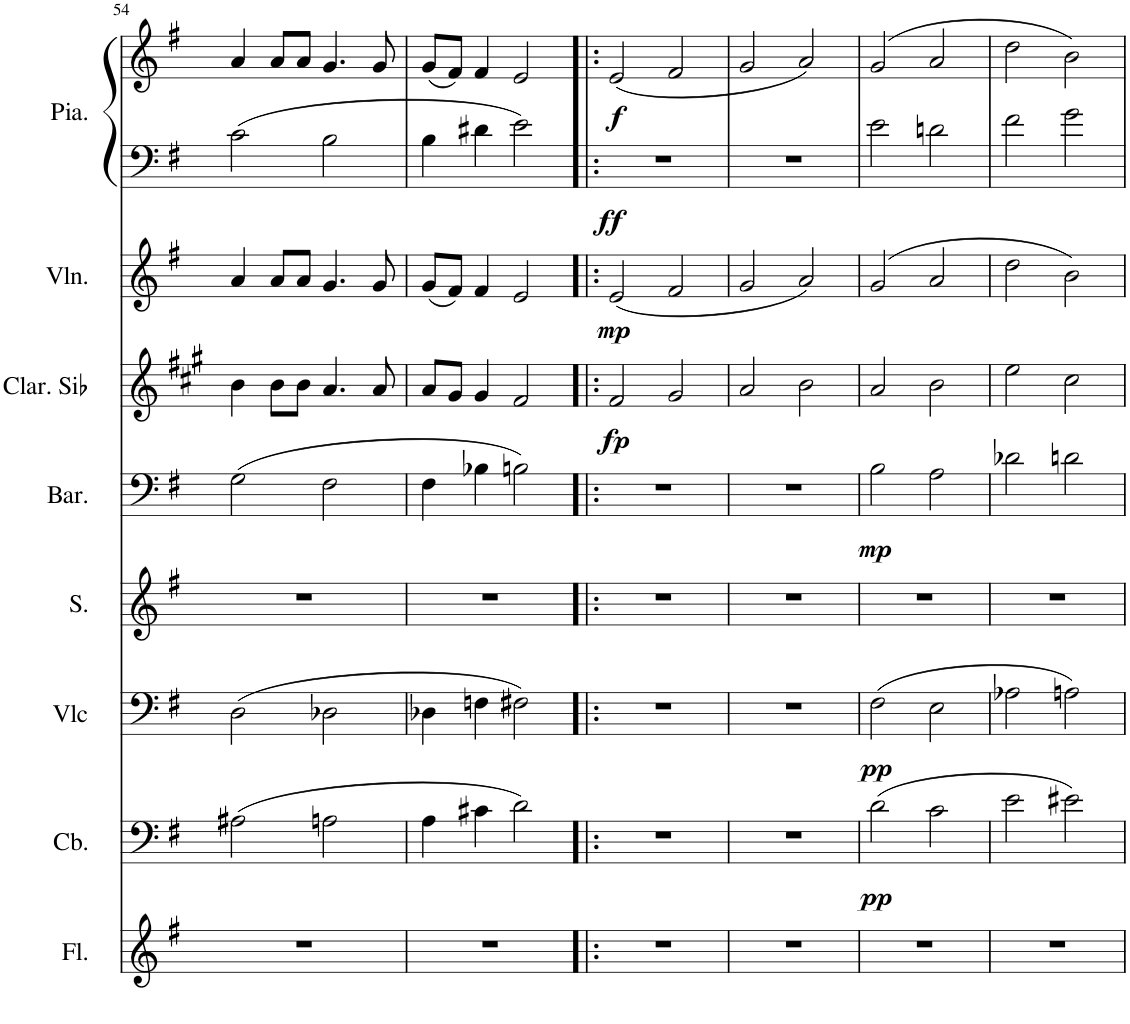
**kern	**kern	**dynam	**kern	**dynam	**kern	**kern	**dynam	**kern	**dynam	**kern	**dynam	**kern	**kern	**dynam
*part8	*part7	*part7	*part6	*part6	*part5	*part4	*part4	*part3	*part3	*part2	*part2	*part1	*part1	*part1
*staff9	*staff8	*staff8	*staff7	*staff7	*staff6	*staff5	*staff5	*staff4	*staff4	*staff3	*staff3	*staff2	*staff1	*staff1/2
*I"Flûte	*I"Contrebasse	*	*I"Violoncelle	*	*I"Soprano	*I"Baryton	*	*I"Clarinette en Sib	*	*I"Violon	*	*I"Piano	*	*
*I'Fl.	*I'Cb.	*	*I'Vlc	*	*I'S.	*I'Bar.	*	*I'Clar. Sib	*	*I'Vln.	*	*I'Pia.	*	*
!!LO:PB:g=z
*clefG2	*clefF4	*	*clefF4	*	*clefG2	*clefF4	*	*clefG2	*	*clefG2	*	*clefF4	*clefG2	*
*	*Trd7c12	*	*	*	*	*	*	*Trd1c2	*	*	*	*	*	*
*k[f#]	*k[f#]	*	*k[f#]	*	*k[f#]	*k[f#]	*	*k[f#c#g#]	*	*k[f#]	*	*k[f#]	*k[f#]	*
*M4/4	*M4/4	*	*M4/4	*	*M4/4	*M4/4	*	*M4/4	*	*M4/4	*	*M4/4	*M4/4	*
=54	=54	=54	=54	=54	=54	=54	=54	=54	=54	=54	=54	=54	=54	=54
1r	(2A#X\	.	(2D\	.	1r	(2G\	.	4b\	.	4a/	.	2c\	4a/	.
.	.	.	.	.	.	.	.	8b\L	.	8a/L	.	.	8a/L	.
.	.	.	.	.	.	.	.	8b\J	.	8a/J	.	.	8a/J	.
.	2An\	.	2D-X\	.	.	2F#\	.	4.a/	.	4.g/	.	2B\	4.g/	.
.	.	.	.	.	.	.	.	8a/	.	8g/	.	.	8g/	.
=55	=55	=55	=55	=55	=55	=55	=55	=55	=55	=55	=55	=55	=55	=55
1r	4A\	.	4D-X\	.	1r	4F#\	.	8a/L	.	(8g/L	.	4B\	(8g/L	.
.	.	.	.	.	.	.	.	8g#/J	.	8f#/J)	.	.	8f#/J)	.
.	4c#X\	.	4Fn\	.	.	4B-X\	.	4g#/	.	4f#/	.	4d#X\	4f#/	.
.	2d\)	.	2F#X\)	.	.	2Bn\)	.	2f#/	.	2e/	.	2e\	2e/	.
=56!|:	=56!|:	=56!|:	=56!|:	=56!|:	=56!|:	=56!|:	=56!|:	=56!|:	=56!|:	=56!|:	=56!|:	=56!|:	=56!|:	=56!|:
!	!	!	!	!	!	!	!	!	!LO:DY:b	!	!LO:DY:b	!	!	!LO:DY:b=2
!	!	!	!	!	!	!	!	!	!	!	!	!	!	!LO:DY:n=1:b
1r	1r	.	1r	.	1r	1r	.	2f#/	fp	(2e/	mp	1r	(2e/	ff f
.	.	.	.	.	.	.	.	2g#/	.	2f#/	.	.	2f#/	.
=57	=57	=57	=57	=57	=57	=57	=57	=57	=57	=57	=57	=57	=57	=57
1r	1r	.	1r	.	1r	1r	.	2a/	.	2g/	.	1r	2g/	.
.	.	.	.	.	.	.	.	2b\	.	2a/)	.	.	2a/)	.
=58	=58	=58	=58	=58	=58	=58	=58	=58	=58	=58	=58	=58	=58	=58
!	!	!LO:DY:b	!	!LO:DY:b	!	!	!LO:DY:b	!	!	!	!	!	!	!
1r	(2d\	pp	(2F#\	pp	1r	2B\	mp	2a/	.	(2g/	.	2e\	(2g/	.
.	2c\	.	2E\	.	.	2A\	.	2b\	.	2a/	.	2dn\	2a/	.
=59	=59	=59	=59	=59	=59	=59	=59	=59	=59	=59	=59	=59	=59	=59
1r	2e\	.	2A-X\	.	1r	2d-X\	.	2ee\	.	2dd\	.	2f#\	2dd\	.
.	2e#X\)	.	2An\)	.	.	2dn\	.	2cc#\	.	2b\)	.	2g\	2b\)	.
=	=	=	=	=	=	=	=	=	=	=	=	=	=	=
*-	*-	*-	*-	*-	*-	*-	*-	*-	*-	*-	*-	*-	*-	*-
